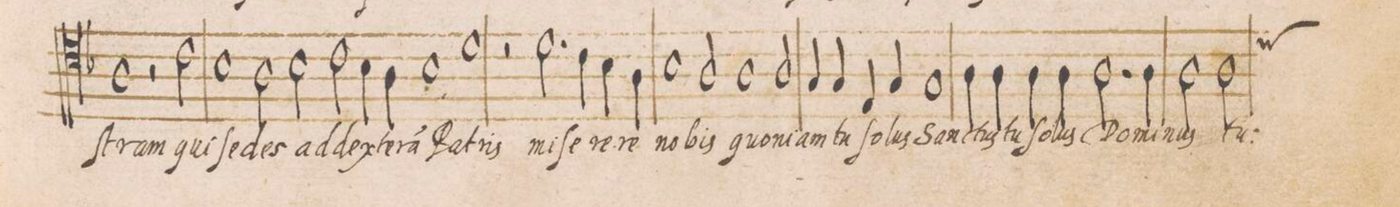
**kern	**text
*I"TENOR	*
*clefC4	*
*k[b-]	*
*met(C|)	*
*M2/1	*
1A	-ſtram
2r	.
2c\	qui
=66-	=66-
1B-	ſe-
2A\	-des
2B-\	ad
=67-	=67-
2c\	dex-
4B-\	-te-
4A\	-ra(m)
1B-	Pat-
=68-	=68-
1d	-ris
2r	.
2.d\	mi-
=69-	=69-
4c\	-ſe-
4B-\	-re-
4A\	-re
1B-	no-
=70-	=70-
2A/	-bis
1A	quo-
2A/	-ni-
=71-	=71-
4G/	-am
4G/	tu
4E/	ſo-
4G/	-lus
1G	San-
=72-	=72-
4A\	-ctus
4A\	tu
4A\	ſo-
4A\	-lus
2.A\	Do-
4A\	-mi-
=73-	=73-
2A\	-nus
*custos:d	*
2A\	tu
*-	*-
